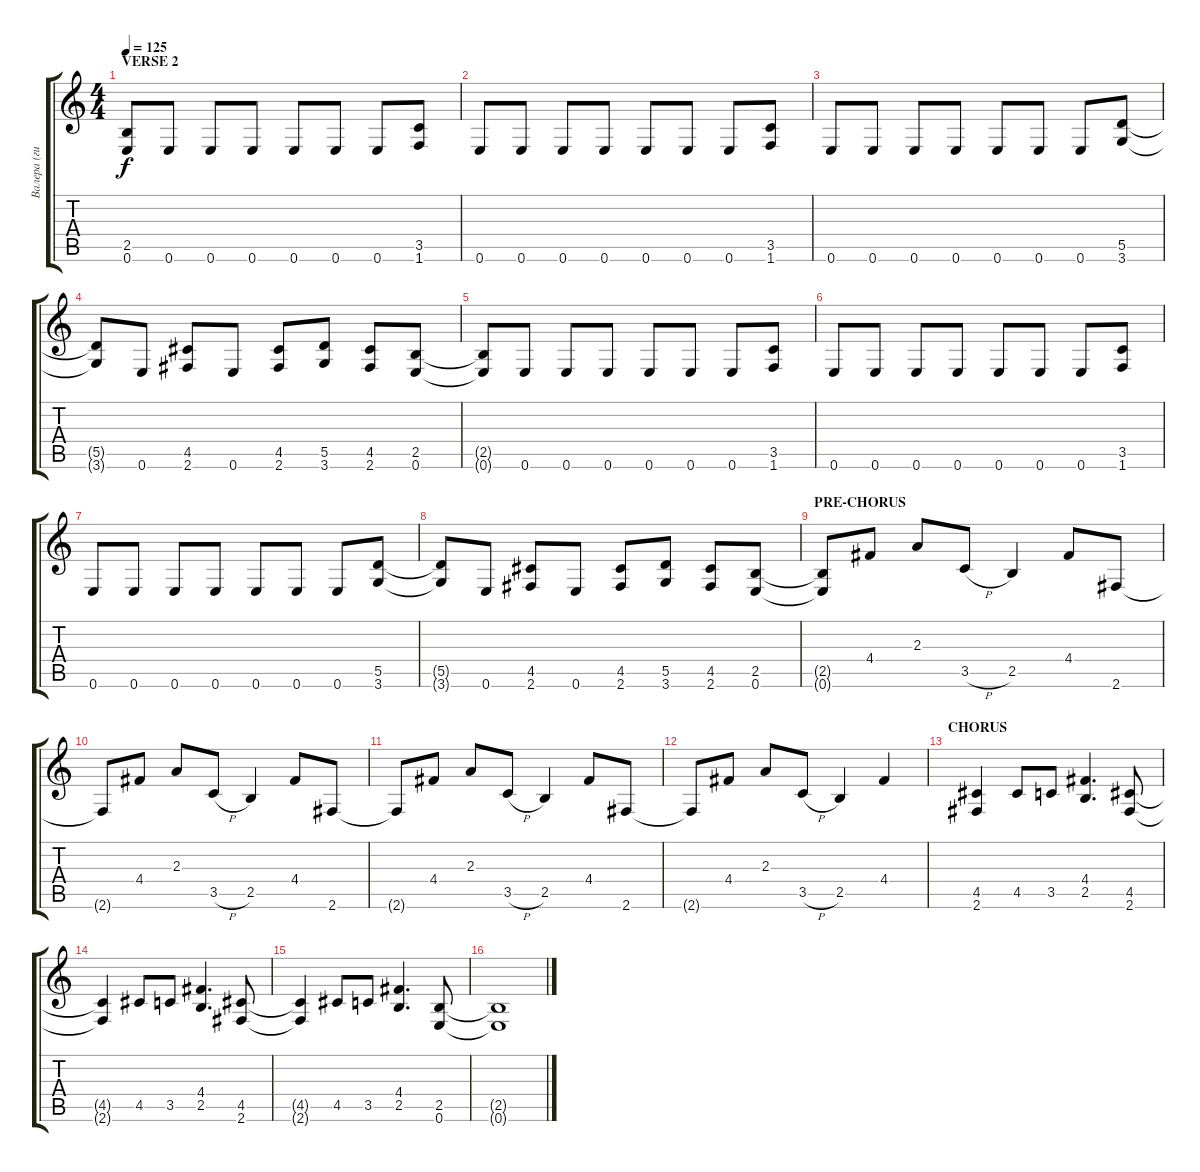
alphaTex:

\track ("Валера (гитара)" "Валера (ги") {instrument distortionguitar}
\staff {score tabs}
\tuning (E4 B3 G3 D3 A2 E2) {hide}
\ts (4 4)
\section ("" "VERSE 2")
\tempo 125
\clef g2
\ks c
(2.5{t} 0.6{t}).8{dy f} 0.6.8 0.6.8 0.6.8 0.6.8 0.6.8 0.6.8 (3.5 1.6).8 |
0.6.8 0.6.8 0.6.8 0.6.8 0.6.8 0.6.8 0.6.8 (3.5 1.6).8 |
0.6.8 0.6.8 0.6.8 0.6.8 0.6.8 0.6.8 0.6.8 (5.5 3.6).8 |
(5.5{t} 3.6{t}).8 0.6.8 (4.5 2.6).8 0.6.8 (4.5 2.6).8 (5.5 3.6).8 (4.5 2.6).8 (2.5 0.6).8 |
(2.5{t} 0.6{t}).8 0.6.8 0.6.8 0.6.8 0.6.8 0.6.8 0.6.8 (3.5 1.6).8 |
0.6.8 0.6.8 0.6.8 0.6.8 0.6.8 0.6.8 0.6.8 (3.5 1.6).8 |
0.6.8 0.6.8 0.6.8 0.6.8 0.6.8 0.6.8 0.6.8 (5.5 3.6).8 |
(5.5{t} 3.6{t}).8 0.6.8 (4.5 2.6).8 0.6.8 (4.5 2.6).8 (5.5 3.6).8 (4.5 2.6).8 (2.5 0.6).8 |
\section ("" "PRE-CHORUS")
(2.5{t} 0.6{t}).8 4.4.8 2.3.8 3.5{h}.8 2.5.4 4.4.8 2.6.8 |
2.6{t}.8 4.4.8 2.3.8 3.5{h}.8 2.5.4 4.4.8 2.6.8 |
2.6{t}.8 4.4.8 2.3.8 3.5{h}.8 2.5.4 4.4.8 2.6.8 |
2.6{t}.8 4.4.8 2.3.8 3.5{h}.8 2.5.4 4.4.4 |
\section ("" "CHORUS")
(4.5 2.6).4 4.5.8 3.5.8 (4.4 2.5).4{d} (4.5 2.6).8 |
(4.5{t} 2.6{t}).4 4.5.8 3.5.8 (4.4 2.5).4{d} (4.5 2.6).8 |
(4.5{t} 2.6{t}).4 4.5.8 3.5.8 (4.4 2.5).4{d} (2.5 0.6).8 |
(2.5{t} 0.6{t}).1
